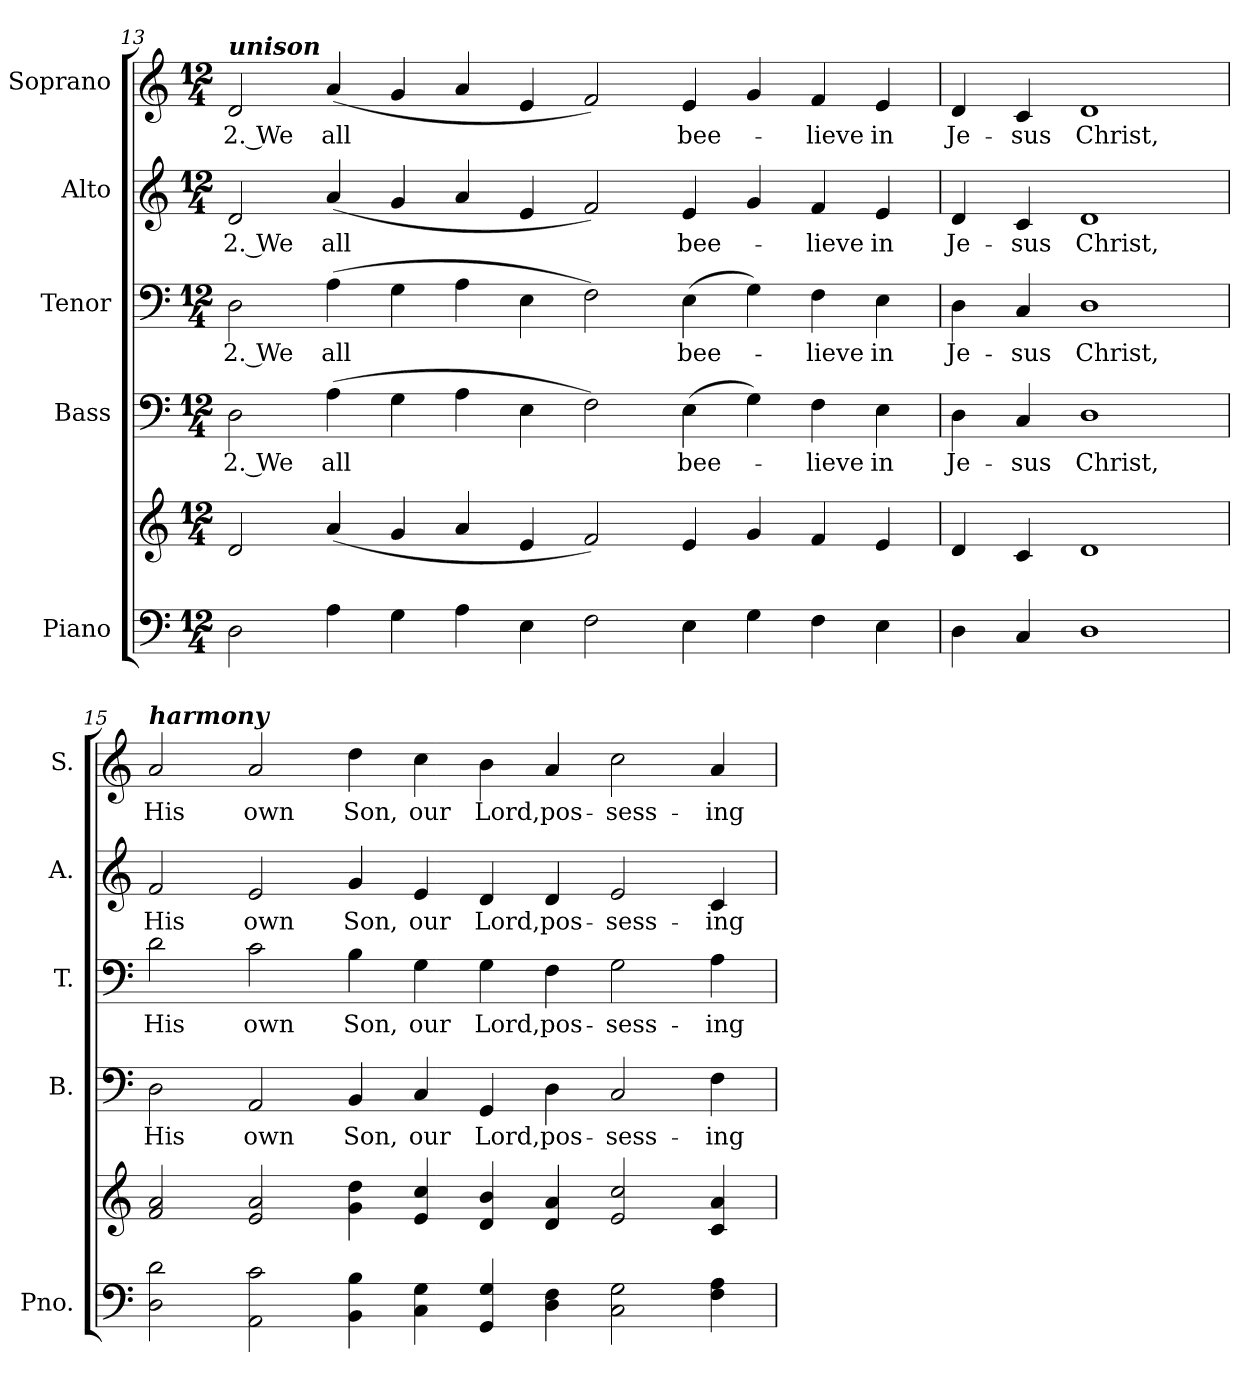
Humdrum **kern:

**kern	**kern	**kern	**text	**kern	**text	**kern	**text	**kern	**text
*part5	*part5	*part4	*part4	*part3	*part3	*part2	*part2	*part1	*part1
*staff6	*staff5	*staff4	*staff4	*staff3	*staff3	*staff2	*staff2	*staff1	*staff1
*I"Piano	*	*I"Bass	*	*I"Tenor	*	*I"Alto	*	*I"Soprano	*
*I'Pno.	*	*I'B.	*	*I'T.	*	*I'A.	*	*I'S.	*
!!LO:PB:g=z
*clefF4	*clefG2	*clefF4	*	*clefF4	*	*clefG2	*	*clefG2	*
*k[]	*k[]	*k[]	*	*k[]	*	*k[]	*	*k[]	*
*C:	*C:	*C:	*	*C:	*	*C:	*	*C:	*
*M12/4	*M12/4	*M12/4	*	*M12/4	*	*M12/4	*	*M12/4	*
=13	=13	=13	=13	=13	=13	=13	=13	=13	=13
!	!	!	!LO:LY:b:color=#000000	!	!	!	!	!	!
!	!	!	!	!	!LO:LY:b:color=#000000	!	!	!	!
!	!	!	!	!	!	!	!LO:LY:b:color=#000000	!	!
!	!	!	!	!	!	!	!	!LO:TX:a:Bi:t=unison	!
!	!	!	!	!	!	!	!	!	!LO:LY:b:color=#000000
2Di\	2di/	2Di\	2. We	2Di\	2. We	2di/	2. We	2di/	2. We
!	!	!	!LO:LY:b:color=#000000	!	!	!	!	!	!
!	!	!	!	!	!LO:LY:b:color=#000000	!	!	!	!
!	!	!	!	!	!	!	!LO:LY:b:color=#000000	!	!
!	!	!	!	!	!	!	!	!	!LO:LY:b:color=#000000
4Ai\	(4ai/	(4Ai\	all	(4Ai\	all	(4ai/	all	(4ai/	all
4Gi\	4gi/	4Gi\	.	4Gi\	.	4gi/	.	4gi/	.
4Ai\	4ai/	4Ai\	.	4Ai\	.	4ai/	.	4ai/	.
4Ei\	4ei/	4Ei\	.	4Ei\	.	4ei/	.	4ei/	.
2Fi\	2fi/)	2Fi\)	.	2Fi\)	.	2fi/)	.	2fi/)	.
!	!	!	!LO:LY:b:color=#000000	!	!	!	!	!	!
!	!	!	!	!	!LO:LY:b:color=#000000	!	!	!	!
!	!	!	!	!	!	!	!LO:LY:b:color=#000000	!	!
!	!	!	!	!	!	!	!	!	!LO:LY:b:color=#000000
4Ei\	4ei/	(4Ei\	bee-	(4Ei\	bee-	4ei/	bee-	4ei/	bee-
4Gi\	4gi/	4Gi\)	.	4Gi\)	.	4gi/	.	4gi/	.
!	!	!	!LO:LY:b:color=#000000	!	!	!	!	!	!
!	!	!	!	!	!LO:LY:b:color=#000000	!	!	!	!
!	!	!	!	!	!	!	!LO:LY:b:color=#000000	!	!
!	!	!	!	!	!	!	!	!	!LO:LY:b:color=#000000
4Fi\	4fi/	4Fi\	-lieve	4Fi\	-lieve	4fi/	-lieve	4fi/	-lieve
!	!	!	!LO:LY:b:color=#000000	!	!	!	!	!	!
!	!	!	!	!	!LO:LY:b:color=#000000	!	!	!	!
!	!	!	!	!	!	!	!LO:LY:b:color=#000000	!	!
!	!	!	!	!	!	!	!	!	!LO:LY:b:color=#000000
4Ei\	4ei/	4Ei\	in	4Ei\	in	4ei/	in	4ei/	in
!!LO:PB:g=z
=14	=14	=14	=14	=14	=14	=14	=14	=14	=14
!	!	!	!LO:LY:b:color=#000000	!	!	!	!	!	!
!	!	!	!	!	!LO:LY:b:color=#000000	!	!	!	!
!	!	!	!	!	!	!	!LO:LY:b:color=#000000	!	!
!	!	!	!	!	!	!	!	!	!LO:LY:b:color=#000000
4Di\	4di/	4Di\	Je-	4Di\	Je-	4di/	Je-	4di/	Je-
!	!	!	!LO:LY:b:color=#000000	!	!	!	!	!	!
!	!	!	!	!	!LO:LY:b:color=#000000	!	!	!	!
!	!	!	!	!	!	!	!LO:LY:b:color=#000000	!	!
!	!	!	!	!	!	!	!	!	!LO:LY:b:color=#000000
4Ci/	4ci/	4Ci/	-sus	4Ci/	-sus	4ci/	-sus	4ci/	-sus
!	!	!	!LO:LY:b:color=#000000	!	!	!	!	!	!
!	!	!	!	!	!LO:LY:b:color=#000000	!	!	!	!
!	!	!	!	!	!	!	!LO:LY:b:color=#000000	!	!
!	!	!	!	!	!	!	!	!	!LO:LY:b:color=#000000
1Di	1di	1Di	Christ,	1Di	Christ,	1di	Christ,	1di	Christ,
!!LO:PB:g=z
=15	=15	=15	=15	=15	=15	=15	=15	=15	=15
!	!	!	!LO:LY:b:color=#000000	!	!	!	!	!	!
!	!	!	!	!	!LO:LY:b:color=#000000	!	!	!	!
!	!	!	!	!	!	!	!LO:LY:b:color=#000000	!	!
!	!	!	!	!	!	!	!	!LO:TX:a:Bi:t=harmony	!
!	!	!	!	!	!	!	!	!	!LO:LY:b:color=#000000
2Di\ 2di	2fi/ 2ai	2Di\	His	2di\	His	2fi/	His	2ai/	His
!	!	!	!LO:LY:b:color=#000000	!	!	!	!	!	!
!	!	!	!	!	!LO:LY:b:color=#000000	!	!	!	!
!	!	!	!	!	!	!	!LO:LY:b:color=#000000	!	!
!	!	!	!	!	!	!	!	!	!LO:LY:b:color=#000000
2AAi\ 2ci	2ei/ 2ai	2AAi/	own	2ci\	own	2ei/	own	2ai/	own
!	!	!	!LO:LY:b:color=#000000	!	!	!	!	!	!
!	!	!	!	!	!LO:LY:b:color=#000000	!	!	!	!
!	!	!	!	!	!	!	!LO:LY:b:color=#000000	!	!
!	!	!	!	!	!	!	!	!	!LO:LY:b:color=#000000
4BBi\ 4Bi	4gi\ 4ddi	4BBi/	Son,	4Bi\	Son,	4gi/	Son,	4ddi\	Son,
!	!	!	!LO:LY:b:color=#000000	!	!	!	!	!	!
!	!	!	!	!	!LO:LY:b:color=#000000	!	!	!	!
!	!	!	!	!	!	!	!LO:LY:b:color=#000000	!	!
!	!	!	!	!	!	!	!	!	!LO:LY:b:color=#000000
4Ci\ 4Gi	4ei/ 4cci	4Ci/	our	4Gi\	our	4ei/	our	4cci\	our
!	!	!	!LO:LY:b:color=#000000	!	!	!	!	!	!
!	!	!	!	!	!LO:LY:b:color=#000000	!	!	!	!
!	!	!	!	!	!	!	!LO:LY:b:color=#000000	!	!
!	!	!	!	!	!	!	!	!	!LO:LY:b:color=#000000
4GGi/ 4Gi	4di/ 4bi	4GGi/	Lord,	4Gi\	Lord,	4di/	Lord,	4bi\	Lord,
!	!	!	!LO:LY:b:color=#000000	!	!	!	!	!	!
!	!	!	!	!	!LO:LY:b:color=#000000	!	!	!	!
!	!	!	!	!	!	!	!LO:LY:b:color=#000000	!	!
!	!	!	!	!	!	!	!	!	!LO:LY:b:color=#000000
4Di\ 4Fi	4di/ 4ai	4Di\	pos-	4Fi\	pos-	4di/	pos-	4ai/	pos-
!	!	!	!LO:LY:b:color=#000000	!	!	!	!	!	!
!	!	!	!	!	!LO:LY:b:color=#000000	!	!	!	!
!	!	!	!	!	!	!	!LO:LY:b:color=#000000	!	!
!	!	!	!	!	!	!	!	!	!LO:LY:b:color=#000000
2Ci\ 2Gi	2ei/ 2cci	2Ci/	-sess-	2Gi\	-sess-	2ei/	-sess-	2cci\	-sess-
!	!	!	!LO:LY:b:color=#000000	!	!	!	!	!	!
!	!	!	!	!	!LO:LY:b:color=#000000	!	!	!	!
!	!	!	!	!	!	!	!LO:LY:b:color=#000000	!	!
!	!	!	!	!	!	!	!	!	!LO:LY:b:color=#000000
4Fi\ 4Ai	4ci/ 4ai	4Fi\	-ing	4Ai\	-ing	4ci/	-ing	4ai/	-ing
=	=	=	=	=	=	=	=	=	=
*-	*-	*-	*-	*-	*-	*-	*-	*-	*-
